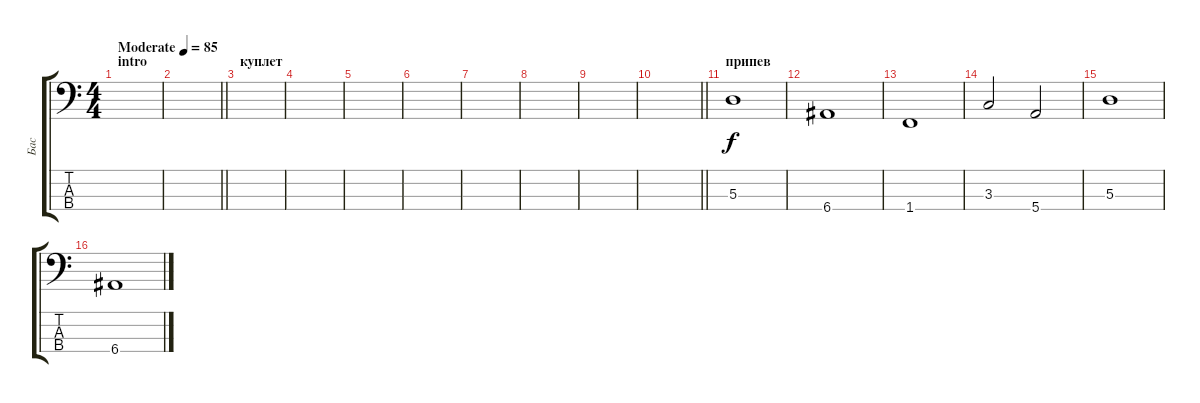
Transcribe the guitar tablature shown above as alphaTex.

\track ("Бас" "Бас") {instrument electricbasspick}
\staff {score tabs}
\tuning (G2 D2 A1 E1) {hide}
\ts (4 4)
\section ("" "intro")
\tempo (85 "Moderate")
\clef f4
\ks c
|
\barLineRight lightlight
|
\section ("" "куплет")
|
|
|
|
|
|
|
\barLineRight lightlight
|
\section ("" "припев")
5.3.1 |
6.4.1 |
1.4.1 |
3.3.2 5.4.2 |
5.3.1 |
6.4.1
